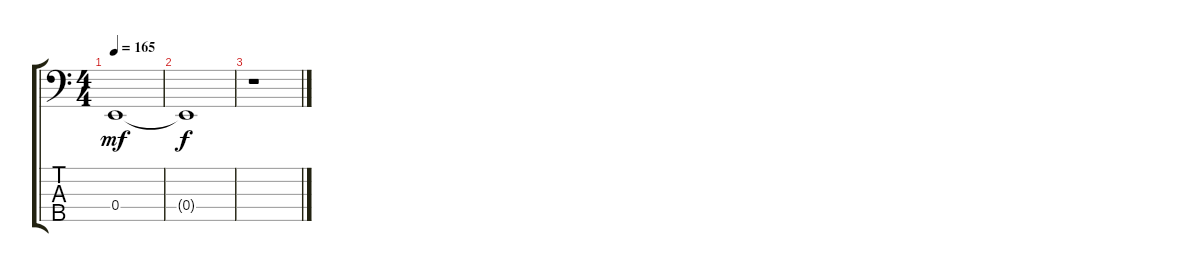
\track "" {instrument electricbassfinger}
\staff {score tabs}
\tuning (G2 D2 A1 E1 B0) {hide}
\ts (4 4)
\tempo 165
\clef f4
\ks c
0.4.1{dy mf} |
0.4{t}.1{dy f} |
r.1
